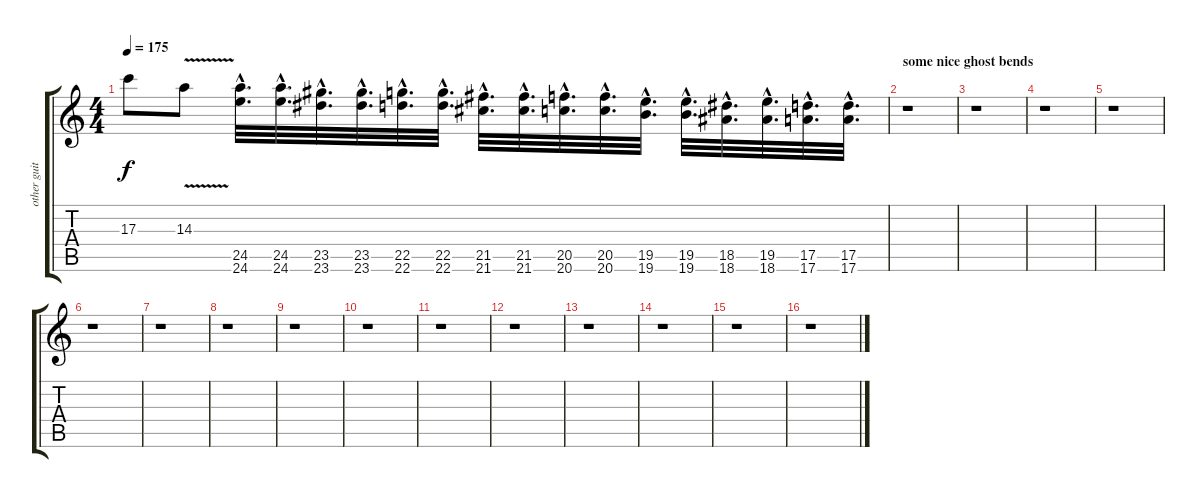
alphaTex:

\track ("other guitar" "other guit") {instrument distortionguitar}
\staff {score tabs}
\tuning (E4 B3 G3 D3 A2 E2) {hide}
\ts (4 4)
\tempo 175
\clef g2
\ks c
17.3{t}.8{dy f} 14.3{v}.8 (24.5{hac} 24.6{hac}).32{d instrument guitarfretnoise} (24.5{hac} 24.6{hac}).32{d} (23.5{hac} 23.6{hac}).32{d} (23.5{hac} 23.6{hac}).32{d} (22.5{hac} 22.6{hac}).32{d} (22.5{hac} 22.6{hac}).32{d} (21.5{hac} 21.6{hac}).32{d} (21.5{hac} 21.6{hac}).32{d} (20.5{hac} 20.6{hac}).32{d} (20.5{hac} 20.6{hac}).32{d} (19.5{hac} 19.6{hac}).32{d} (19.5{hac} 19.6{hac}).32{d} (18.5{hac} 18.6{hac}).32{d} (19.5{hac} 18.6{hac}).32{d} (17.5{hac} 17.6{hac}).32{d} (17.5{hac} 17.6{hac}).32{d} |
\section ("" "some nice ghost bends")
r.1{instrument distortionguitar} |
r.1 |
r.1 |
r.1 |
r.1 |
r.1 |
r.1 |
r.1 |
r.1 |
r.1 |
r.1 |
r.1 |
r.1 |
r.1 |
r.1
